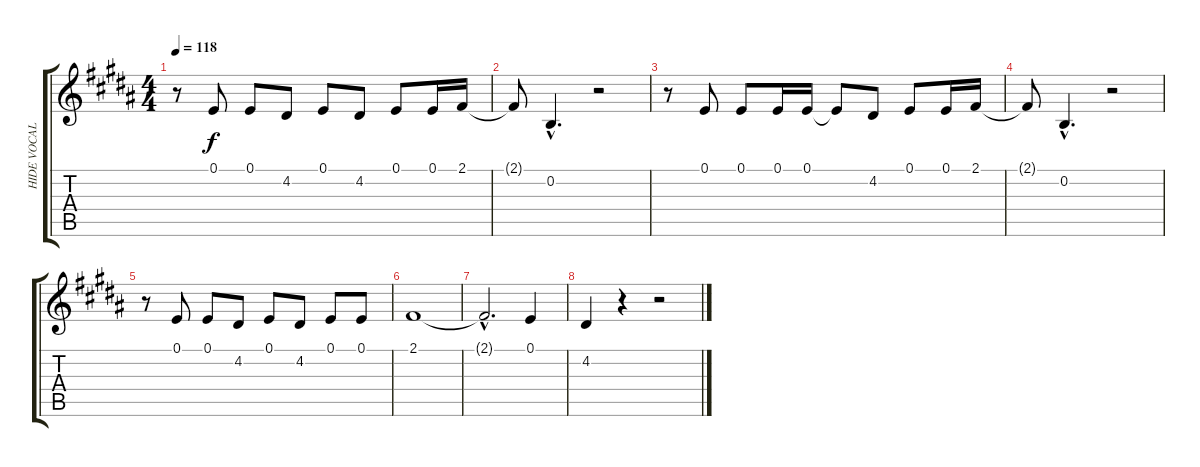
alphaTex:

\track ("HIDE VOCAL" "HIDE VOCAL") {instrument oboe}
\staff {score tabs}
\tuning (E4 B3 G3 D3 A2 E2) {hide}
\ts (4 4)
\tempo 118
\clef g2
\ks b
r.8{dy f} 0.1.8 0.1.8 4.2.8 0.1.8 4.2.8 0.1.8 0.1.16 2.1.16 |
2.1{t}.8 0.2{hac}.4{d} r.2 |
r.8 0.1.8 0.1.8 0.1.16 0.1.16 0.1{t}.8 4.2.8 0.1.8 0.1.16 2.1.16 |
2.1{t}.8 0.2{hac}.4{d} r.2 |
r.8 0.1.8 0.1.8 4.2.8 0.1.8 4.2.8 0.1.8 0.1.8 |
2.1.1 |
2.1{hac t}.2{d} 0.1.4 |
4.2.4 r.4 r.2
